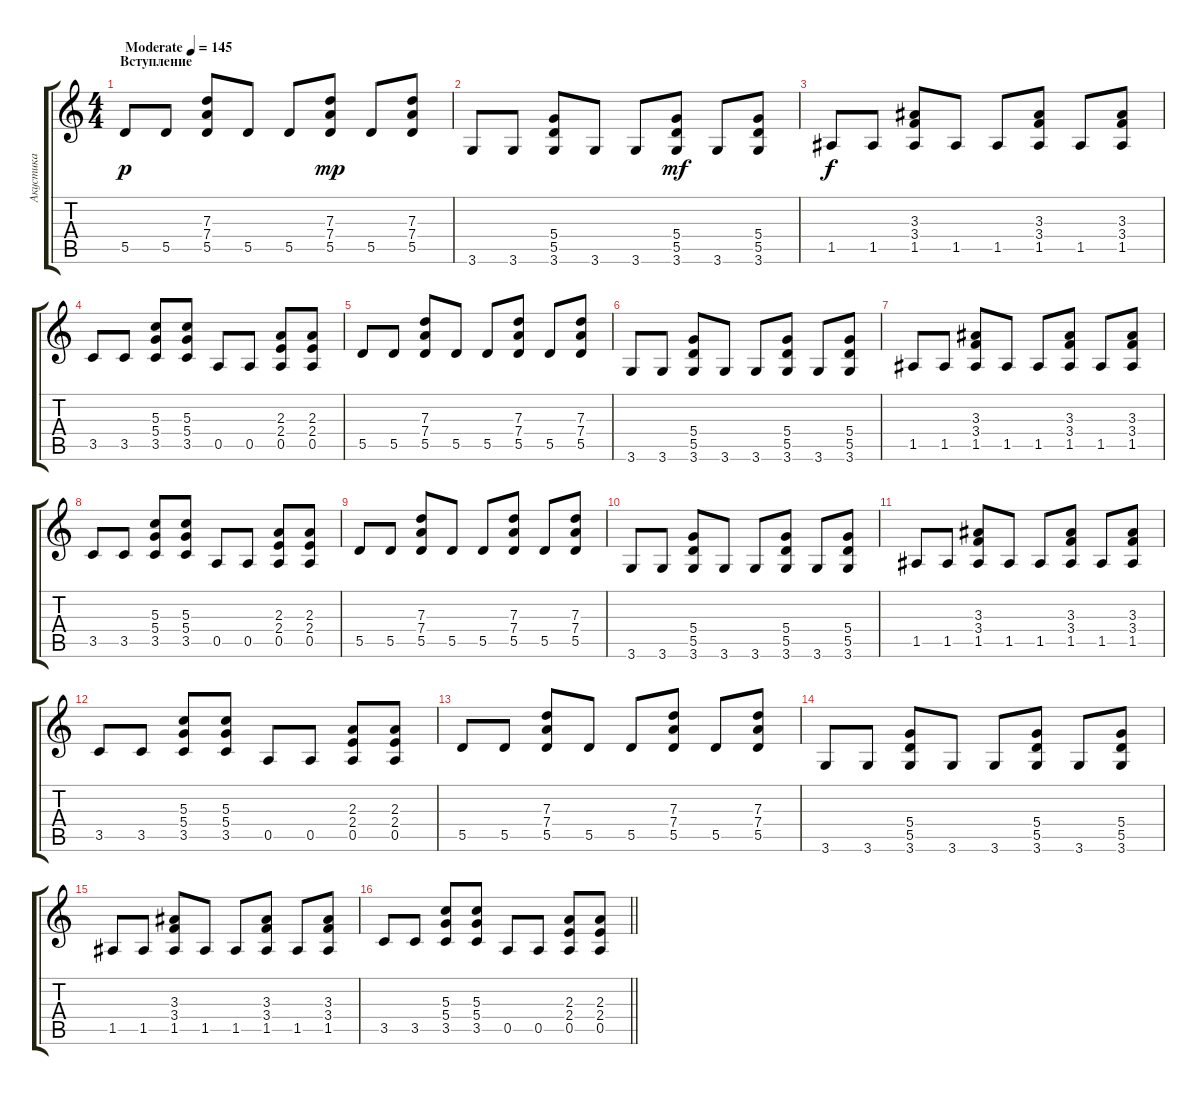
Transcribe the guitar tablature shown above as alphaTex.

\track ("Акустика " "Акустика ") {instrument electricguitarclean}
\staff {score tabs}
\tuning (E4 B3 G3 D3 A2 E2) {hide}
\ts (4 4)
\section ("" "Вступление")
\tempo (145 "Moderate")
\clef g2
\ks c
5.5.8{dy p instrument electricguitarclean} 5.5.8 (7.3 7.4 5.5).8 5.5.8 5.5.8 (7.3 7.4 5.5).8{dy mp} 5.5.8 (7.3 7.4 5.5).8 |
3.6.8 3.6.8 (5.4 5.5 3.6).8 3.6.8 3.6.8 (5.4 5.5 3.6).8{dy mf} 3.6.8 (5.4 5.5 3.6).8 |
1.5.8{dy f} 1.5.8 (3.3 3.4 1.5).8 1.5.8 1.5.8 (3.3 3.4 1.5).8 1.5.8 (3.3 3.4 1.5).8 |
3.5.8 3.5.8 (5.3 5.4 3.5).8 (5.3 5.4 3.5).8 0.5.8 0.5.8 (2.3 2.4 0.5).8 (2.3 2.4 0.5).8 |
5.5.8 5.5.8 (7.3 7.4 5.5).8 5.5.8 5.5.8 (7.3 7.4 5.5).8 5.5.8 (7.3 7.4 5.5).8 |
3.6.8 3.6.8 (5.4 5.5 3.6).8 3.6.8 3.6.8 (5.4 5.5 3.6).8 3.6.8 (5.4 5.5 3.6).8 |
1.5.8 1.5.8 (3.3 3.4 1.5).8 1.5.8 1.5.8 (3.3 3.4 1.5).8 1.5.8 (3.3 3.4 1.5).8 |
3.5.8 3.5.8 (5.3 5.4 3.5).8 (5.3 5.4 3.5).8 0.5.8 0.5.8 (2.3 2.4 0.5).8 (2.3 2.4 0.5).8 |
5.5.8 5.5.8 (7.3 7.4 5.5).8 5.5.8 5.5.8 (7.3 7.4 5.5).8 5.5.8 (7.3 7.4 5.5).8 |
3.6.8 3.6.8 (5.4 5.5 3.6).8 3.6.8 3.6.8 (5.4 5.5 3.6).8 3.6.8 (5.4 5.5 3.6).8 |
1.5.8 1.5.8 (3.3 3.4 1.5).8 1.5.8 1.5.8 (3.3 3.4 1.5).8 1.5.8 (3.3 3.4 1.5).8 |
3.5.8 3.5.8 (5.3 5.4 3.5).8 (5.3 5.4 3.5).8 0.5.8 0.5.8 (2.3 2.4 0.5).8 (2.3 2.4 0.5).8 |
5.5.8 5.5.8 (7.3 7.4 5.5).8 5.5.8 5.5.8 (7.3 7.4 5.5).8 5.5.8 (7.3 7.4 5.5).8 |
3.6.8 3.6.8 (5.4 5.5 3.6).8 3.6.8 3.6.8 (5.4 5.5 3.6).8 3.6.8 (5.4 5.5 3.6).8 |
1.5.8 1.5.8 (3.3 3.4 1.5).8 1.5.8 1.5.8 (3.3 3.4 1.5).8 1.5.8 (3.3 3.4 1.5).8 |
\barLineRight lightlight
3.5.8 3.5.8 (5.3 5.4 3.5).8 (5.3 5.4 3.5).8 0.5.8 0.5.8 (2.3 2.4 0.5).8 (2.3 2.4 0.5).8
